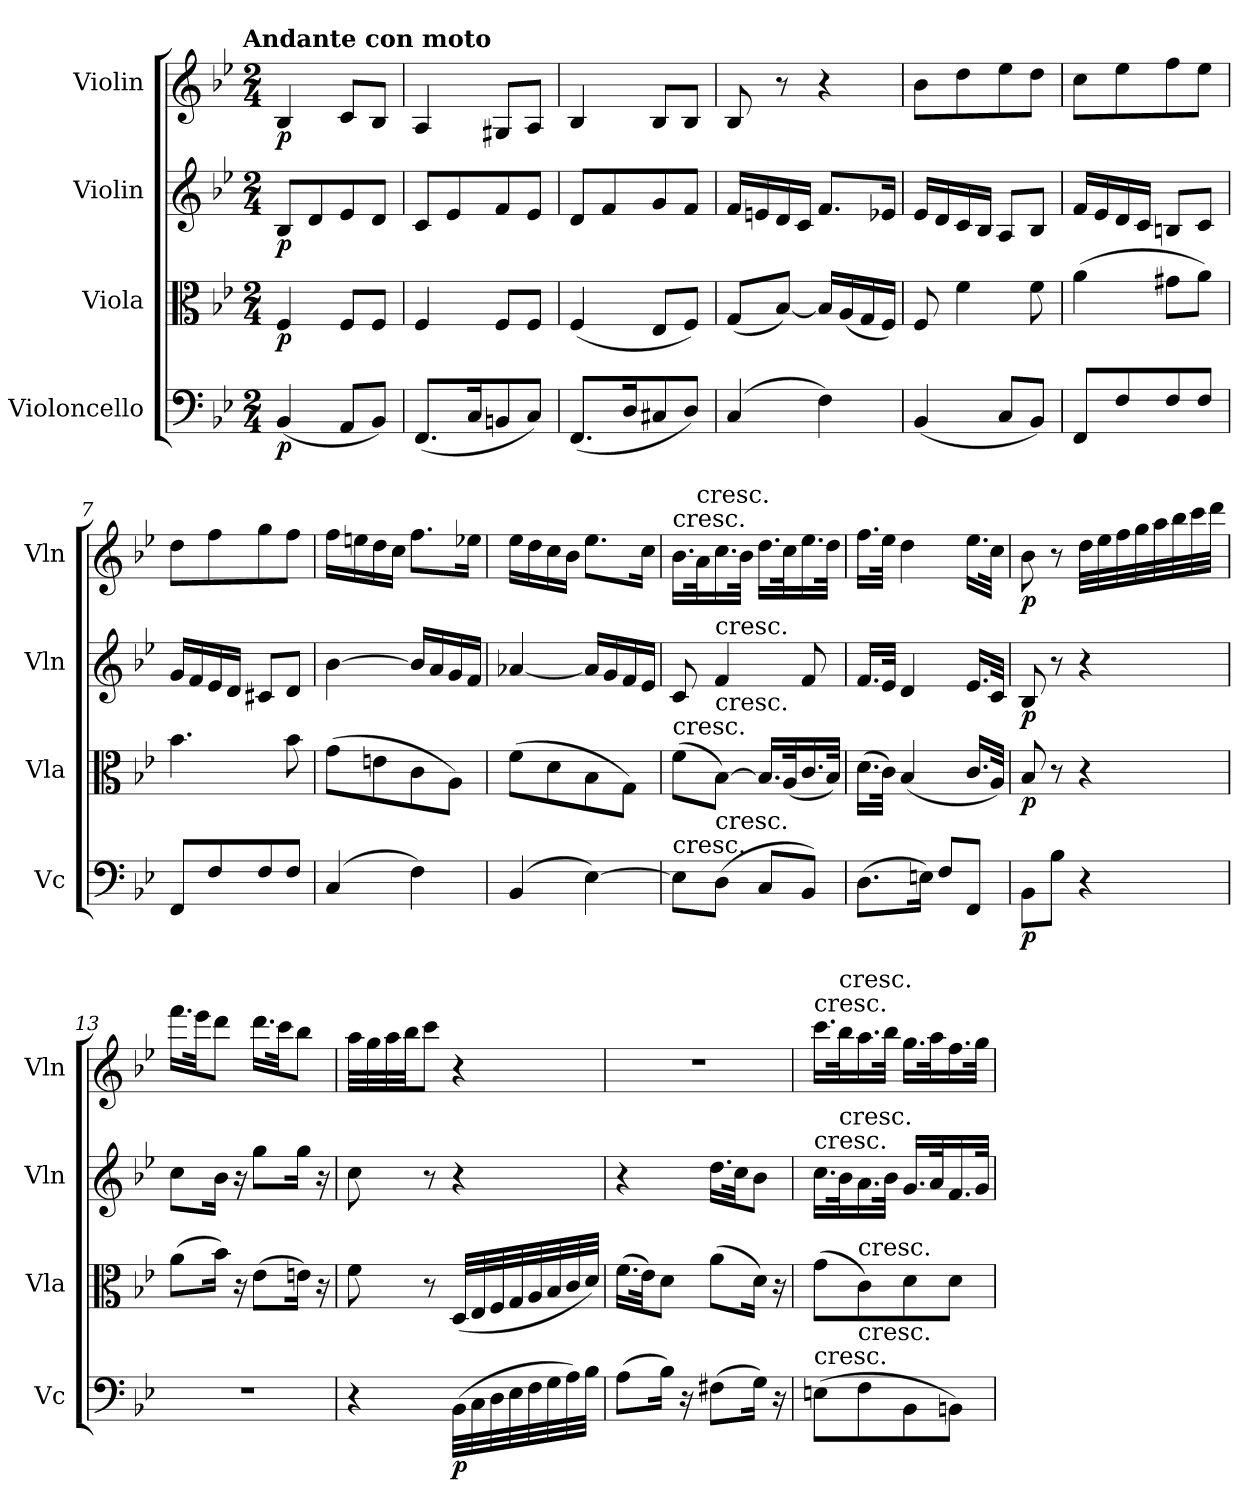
**kern	**dynam	**kern	**dynam	**kern	**dynam	**kern	**dynam
*part4	*part4	*part3	*part3	*part2	*part2	*part1	*part1
*staff4	*staff4	*staff3	*staff3	*staff2	*staff2	*staff1	*staff1
*I"Violoncello	*	*I"Viola	*	*I"Violin	*	*I"Violin	*
*I'Vc	*	*I'Vla	*	*I'Vln	*	*I'Vln	*
*clefF4	*	*clefC3	*	*clefG2	*	*clefG2	*
*k[b-e-]	*	*k[b-e-]	*	*k[b-e-]	*	*k[b-e-]	*
*B-:	*	*B-:	*	*B-:	*	*B-:	*
!!LO:TX:omd:t=Andante con moto
*M2/4	*	*M2/4	*	*M2/4	*	*M2/4	*
*MM54	*	*MM54	*	*MM54	*	*MM54	*
=1	=1	=1	=1	=1	=1	=1	=1
(4BB-/	p	4F/	p	8B-/L	p	4B-/	p
.	.	.	.	8d/	.	.	.
8AA/L	.	8F/L	.	8e-/	.	8c/L	.
8BB-/J)	.	8F/J	.	8d/J	.	8B-/J	.
=2	=2	=2	=2	=2	=2	=2	=2
(8.FF/L	.	4F/	.	8c/L	.	4A/	.
.	.	.	.	8e-/	.	.	.
16C/K	.	.	.	.	.	.	.
8BBn/	.	8F/L	.	8f/	.	8G#X/L	.
8C/J)	.	8F/J	.	8e-/J	.	8A/J	.
=3	=3	=3	=3	=3	=3	=3	=3
(8.FF/L	.	(4F/	.	8d/L	.	4B-/	.
.	.	.	.	8f/	.	.	.
16D/K	.	.	.	.	.	.	.
8C#X/	.	8E-/L	.	8g/	.	8B-/L	.
8D/J)	.	8F/J)	.	8f/J	.	8B-/J	.
=4	=4	=4	=4	=4	=4	=4	=4
(4C/	.	(8G/L	.	16f/LL	.	8B-/	.
.	.	.	.	16en/	.	.	.
.	.	[8B-/J)	.	16d/	.	8r	.
.	.	.	.	16c/JJ	.	.	.
4F\)	.	16B-/LL]	.	8.f/L	.	4r	.
.	.	(16A/	.	.	.	.	.
.	.	16G/	.	.	.	.	.
.	.	16F/JJ)	.	16e-X/Jk	.	.	.
=5	=5	=5	=5	=5	=5	=5	=5
(4BB-/	.	8F/	.	16e-/LL	.	8b-\L	.
.	.	.	.	16d/	.	.	.
.	.	4f\	.	16c/	.	8dd\	.
.	.	.	.	16B-/JJ	.	.	.
8C/L	.	.	.	8A/L	.	8ee-\	.
8BB-/J)	.	8f\	.	8B-/J	.	8dd\J	.
=6	=6	=6	=6	=6	=6	=6	=6
8FF/L	.	(4a\	.	16f/LL	.	8cc\L	.
.	.	.	.	16e-/	.	.	.
8F/	.	.	.	16d/	.	8ee-\	.
.	.	.	.	16c/JJ	.	.	.
8F/	.	8g#X\L	.	8Bn/L	.	8ff\	.
8F/J	.	8a\J)	.	8c/J	.	8ee-\J	.
=7	=7	=7	=7	=7	=7	=7	=7
8FF/L	.	4.b-\	.	16g/LL	.	8dd\L	.
.	.	.	.	16f/	.	.	.
8F/	.	.	.	16e-/	.	8ff\	.
.	.	.	.	16d/JJ	.	.	.
8F/	.	.	.	8c#X/L	.	8gg\	.
8F/J	.	8b-\	.	8d/J	.	8ff\J	.
=8	=8	=8	=8	=8	=8	=8	=8
(4C/	.	(8g\L	.	[4b-\	.	16ff\LL	.
.	.	.	.	.	.	16een\	.
.	.	8en\	.	.	.	16dd\	.
.	.	.	.	.	.	16cc\JJ	.
4F\)	.	8c\	.	16b-/LL]	.	8.ff\L	.
.	.	.	.	16a/	.	.	.
.	.	8A\J)	.	16g/	.	.	.
.	.	.	.	16f/JJ	.	16ee-X\Jk	.
=9	=9	=9	=9	=9	=9	=9	=9
(4BB-/	.	(8f\L	.	[4a-X/	.	16ee-\LL	.
.	.	.	.	.	.	16dd\	.
.	.	8d\	.	.	.	16cc\	.
.	.	.	.	.	.	16b-\JJ	.
[4E-\)	.	8B-\	.	16a-/LL]	.	8.ee-\L	.
.	.	.	.	16g/	.	.	.
.	.	8G\J)	.	16f/	.	.	.
.	.	.	.	16e-/JJ	.	16cc\Jk	.
=10	=10	=10	=10	=10	=10	=10	=10
!	!	!	!	!	!	!LO:TX:t=cresc.	!
!	!	!LO:TX:t=cresc.	!	!	!	!	!
!LO:TX:t=cresc.	!	!	!	!	!	!	!
8E-\L]	.	(8f\L	.	8c/	.	16.b-\LL	.
!	!	!	!	!	!	!LO:TX:t=cresc.	!
.	.	.	.	.	.	32a\K	.
!	!	!	!	!LO:TX:t=cresc.	!	!	!
!	!	!LO:TX:t=cresc.	!	!	!	!	!
!LO:TX:t=cresc.	!	!	!	!	!	!	!
(8D\J	.	[8B-\J)	.	4f/	.	16.cc\	.
.	.	.	.	.	.	32b-\JJk	.
8C/L	.	16.B-/LL]	.	.	.	16.dd\LL	.
.	.	(32A/K	.	.	.	32cc\K	.
8BB-/J)	.	16.c/	.	8f/	.	16.ee-\	.
.	.	32B-/JJk)	.	.	.	32dd\JJk	.
=11	=11	=11	=11	=11	=11	=11	=11
(8.D\L	.	(16.d\LL	.	16.f/LL	.	16.ff\LL	.
.	.	32c\JJk)	.	32e-/JJk	.	32ee-\JJk	.
.	.	(4B-/	.	4d/	.	4dd\	.
16En\Jk)	.	.	.	.	.	.	.
8F/L	.	.	.	.	.	.	.
8FF/J	.	16.c/LL	.	16.e-/LL	.	16.ee-\LL	.
.	.	32A/JJk)	.	32c/JJk	.	32cc\JJk	.
=12	=12	=12	=12	=12	=12	=12	=12
8BB-\L	p	8B-/	p	8B-/	p	8b-\	p
8B-\J	.	8r	.	8r	.	8r	.
4r	.	4r	.	4r	.	32dd\LLL	.
.	.	.	.	.	.	32ee-\	.
.	.	.	.	.	.	32ff\	.
.	.	.	.	.	.	32gg\	.
.	.	.	.	.	.	32aa\	.
.	.	.	.	.	.	32bb-\	.
.	.	.	.	.	.	32ccc\	.
.	.	.	.	.	.	32ddd\JJJ	.
=13	=13	=13	=13	=13	=13	=13	=13
2r	.	(8a\L	.	8cc\L	.	16.fff\LL	.
.	.	.	.	.	.	32eee-\JK	.
.	.	16b-\Jk)	.	16b-\Jk	.	8ddd\J	.
.	.	16r	.	16r	.	.	.
.	.	(8e-\L	.	8gg\L	.	16.ddd\LL	.
.	.	.	.	.	.	32ccc\JK	.
.	.	16en\Jk)	.	16gg\Jk	.	8bb-\J	.
.	.	16r	.	16r	.	.	.
=14	=14	=14	=14	=14	=14	=14	=14
4r	.	8f\	.	8cc\	.	32aa\LLL	.
.	.	.	.	.	.	32gg\	.
.	.	.	.	.	.	32aa\	.
.	.	.	.	.	.	32bb-\JJ	.
.	.	8r	.	8r	.	8ccc\J	.
(32BB-\LLL	p	(32D/LLL	.	4r	.	4r	.
32C\	.	32E-/	.	.	.	.	.
32D\	.	32F/	.	.	.	.	.
32E-\	.	32G/	.	.	.	.	.
32F\	.	32A/	.	.	.	.	.
32G\	.	32B-/	.	.	.	.	.
32A\)	.	32c/	.	.	.	.	.
32B-\JJJ	.	32d/JJJ)	.	.	.	.	.
=15	=15	=15	=15	=15	=15	=15	=15
(8A\L	.	(16.f\LL	.	4r	.	2r	.
.	.	32e-\JK)	.	.	.	.	.
16B-\Jk)	.	8d\J	.	.	.	.	.
16r	.	.	.	.	.	.	.
(8F#X\L	.	(8a\L	.	16.dd\LL	.	.	.
.	.	.	.	32cc\JK	.	.	.
16G\Jk)	.	16d\Jk)	.	8b-\J	.	.	.
16r	.	16r	.	.	.	.	.
=16	=16	=16	=16	=16	=16	=16	=16
!	!	!	!	!	!	!LO:TX:t=cresc.	!
!	!	!	!	!LO:TX:t=cresc.	!	!	!
!LO:TX:t=cresc.	!	!	!	!	!	!	!
(8En\L	.	(8g\L	.	16.cc\LL	.	16.ccc\LL	.
!	!	!	!	!	!	!LO:TX:t=cresc.	!
!	!	!	!	!LO:TX:t=cresc.	!	!	!
.	.	.	.	32b-\K	.	32bb-\K	.
!	!	!LO:TX:t=cresc.	!	!	!	!	!
!LO:TX:t=cresc.	!	!	!	!	!	!	!
8F\	.	8c\)	.	16.a\	.	16.aa\	.
.	.	.	.	32b-\JJk	.	32bb-\JJk	.
8BB-\	.	8d\	.	16.g/LL	.	16.gg\LL	.
.	.	.	.	32a/K	.	32aa\K	.
8BBn\J)	.	8d\J	.	16.f/	.	16.ff\	.
.	.	.	.	32g/JJk	.	32gg\JJk	.
=	=	=	=	=	=	=	=
*-	*-	*-	*-	*-	*-	*-	*-
